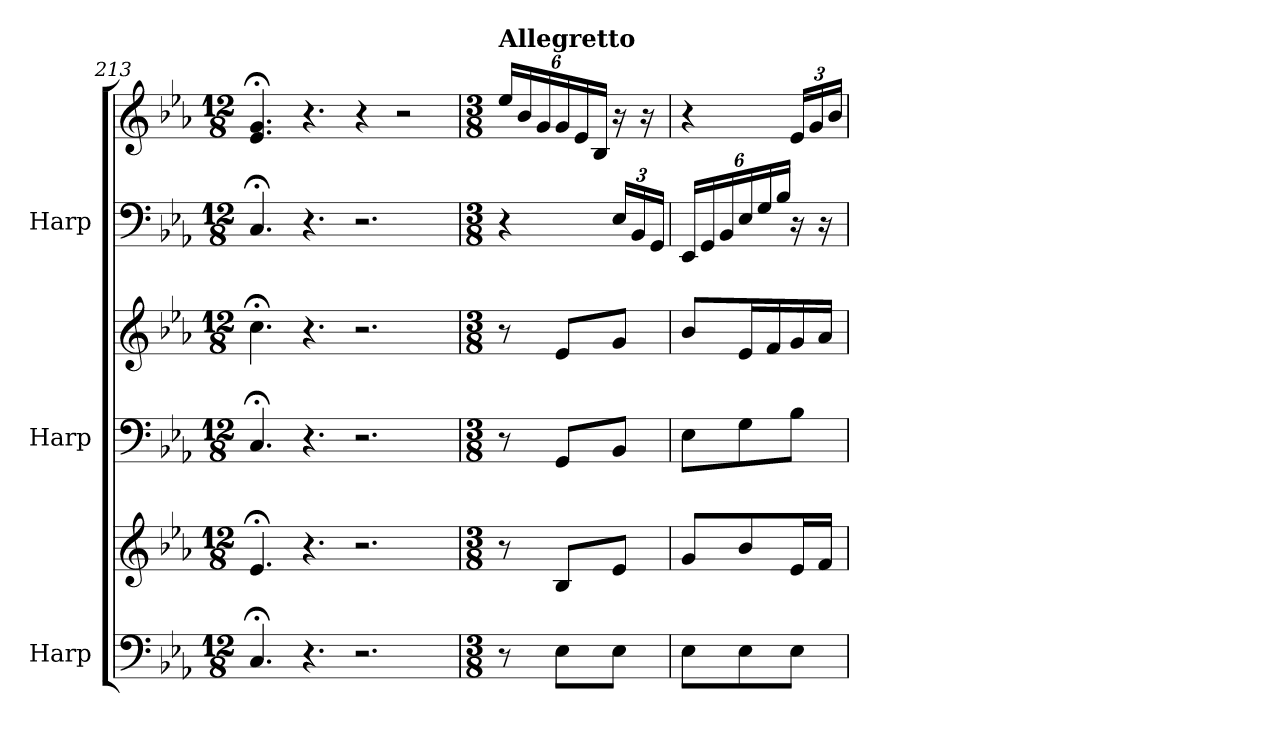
**kern	**kern	**kern	**kern	**kern	**kern
*part3	*part3	*part2	*part2	*part1	*part1
*staff6	*staff5	*staff4	*staff3	*staff2	*staff1
*I"Harp	*	*I"Harp	*	*I"Harp	*
*I'Hp	*	*I'Hp	*	*I'Hp	*
*clefF4	*clefG2	*clefF4	*clefG2	*clefF4	*clefG2
*k[b-e-a-]	*k[b-e-a-]	*k[b-e-a-]	*k[b-e-a-]	*k[b-e-a-]	*k[b-e-a-]
*M12/8	*M12/8	*M12/8	*M12/8	*M12/8	*M12/8
=213	=213	=213	=213	=213	=213
4.C;</	4.e-;</	4.C;</	4.cc;<\	4.C;</	4.e-/;< 4.g/;<
4.r	4.r	4.r	4.r	4.r	4.r
2.r	2.r	2.r	2.r	2.r	4r
.	.	.	.	.	2r
!!LO:PB:g=z
=214	=214	=214	=214	=214	=214
*M3/8	*M3/8	*M3/8	*M3/8	*M3/8	*M3/8
*	*	*	*	*	*Xbrackettup
!	!	!	!	!	!LO:TX:a:B:t=Allegretto
8r	8r	8r	8r	4r	24ee-/LL
.	.	.	.	.	24b-/
.	.	.	.	.	24g/
8E-\L	8B-/L	8GG/L	8e-/L	.	24g/
.	.	.	.	.	24e-/
.	.	.	.	.	24B-/JJ
*	*	*	*	*Xbrackettup	*
8E-\J	8e-/J	8BB-/J	8g/J	24E-/LL	16r
.	.	.	.	24BB-/	.
.	.	.	.	.	16r
.	.	.	.	24GG/JJ	.
=215	=215	=215	=215	=215	=215
8E-\L	8g/L	8E-\L	8b-/L	24EE-/LL	4r
.	.	.	.	24GG/	.
.	.	.	.	24BB-/	.
8E-\	8b-/	8G\	16e-/L	24E-/	.
.	.	.	.	24G/	.
.	.	.	16f/	.	.
.	.	.	.	24B-/JJ	.
8E-\J	16e-/L	8B-\J	16g/	16r	24e-/LL
.	.	.	.	.	24g/
.	16f/JJ	.	16a-/JJ	16r	.
.	.	.	.	.	24b-/JJ
=	=	=	=	=	=
*-	*-	*-	*-	*-	*-
